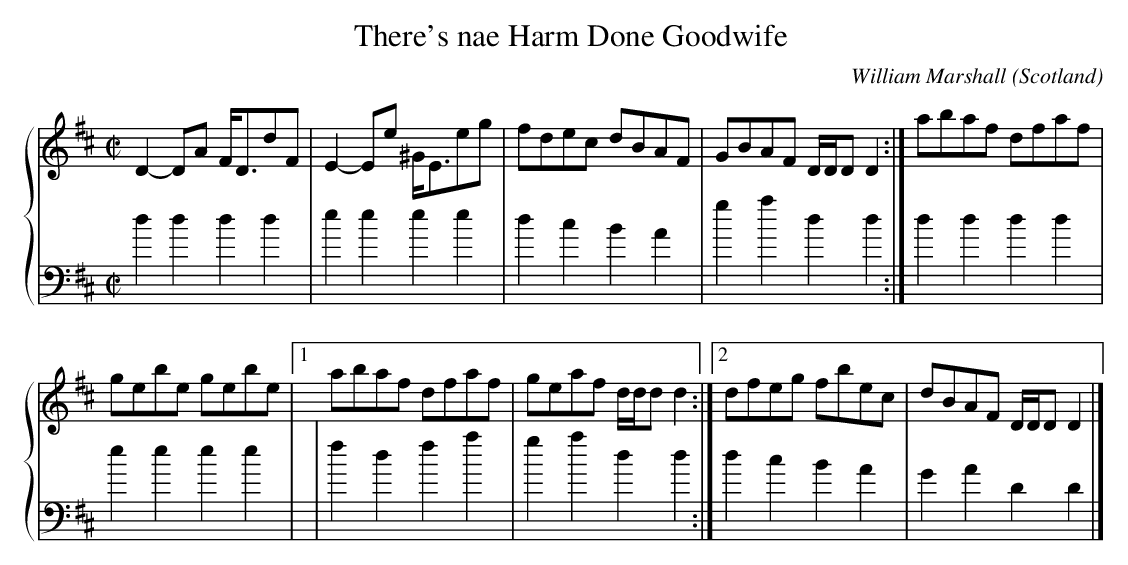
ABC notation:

X:1
T:There's nae Harm Done Goodwife
C:William Marshall
L:1/8
M:C|
O:Scotland
K:D
%%staves {1 2}
V:1
D2- DA F<DdF | E2- Ee ^G<Eeg | fdec dBAF | GBAF D/D/D D2 :| \
abaf dfaf |
            gebe gebe |1 \
abaf dfaf | geaf d/d/d d2 :|2 \
dfeg fbec | dBAF D/D/D D2 |]
V:2 clef=bass
L:1/4
dddd | eeee | dcBA | gadd :| \
dddd | eeee | |1 fdfa | gadd :|2 dcBA | GA DD |]
